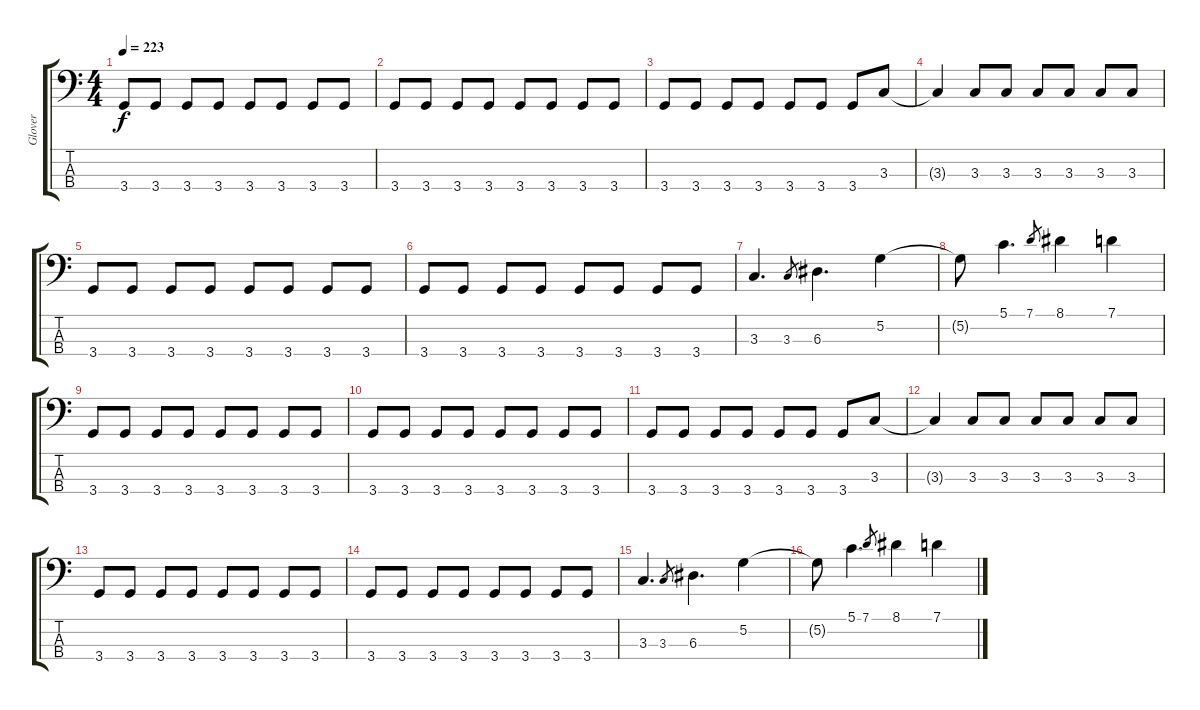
\track ("Glover" "Glover") {instrument electricbasspick}
\staff {score tabs}
\tuning (G2 D2 A1 E1) {hide}
\ts (4 4)
\tempo 223
\clef f4
\ks c
3.4.8{dy f} 3.4.8 3.4.8 3.4.8 3.4.8 3.4.8 3.4.8 3.4.8 |
3.4.8 3.4.8 3.4.8 3.4.8 3.4.8 3.4.8 3.4.8 3.4.8 |
3.4.8 3.4.8 3.4.8 3.4.8 3.4.8 3.4.8 3.4.8 3.3.8 |
3.3{t}.4 3.3.8 3.3.8 3.3.8 3.3.8 3.3.8 3.3.8 |
3.4.8 3.4.8 3.4.8 3.4.8 3.4.8 3.4.8 3.4.8 3.4.8 |
3.4.8 3.4.8 3.4.8 3.4.8 3.4.8 3.4.8 3.4.8 3.4.8 |
3.3.4{d} 3.3.8{gr} 6.3.4{d} 5.2.4 |
5.2{t}.8 5.1.4{d} 7.1.8{gr} 8.1.4 7.1.4 |
3.4.8 3.4.8 3.4.8 3.4.8 3.4.8 3.4.8 3.4.8 3.4.8 |
3.4.8 3.4.8 3.4.8 3.4.8 3.4.8 3.4.8 3.4.8 3.4.8 |
3.4.8 3.4.8 3.4.8 3.4.8 3.4.8 3.4.8 3.4.8 3.3.8 |
3.3{t}.4 3.3.8 3.3.8 3.3.8 3.3.8 3.3.8 3.3.8 |
3.4.8 3.4.8 3.4.8 3.4.8 3.4.8 3.4.8 3.4.8 3.4.8 |
3.4.8 3.4.8 3.4.8 3.4.8 3.4.8 3.4.8 3.4.8 3.4.8 |
3.3.4{d} 3.3.8{gr} 6.3.4{d} 5.2.4 |
5.2{t}.8 5.1.4{d} 7.1.8{gr} 8.1.4 7.1.4
